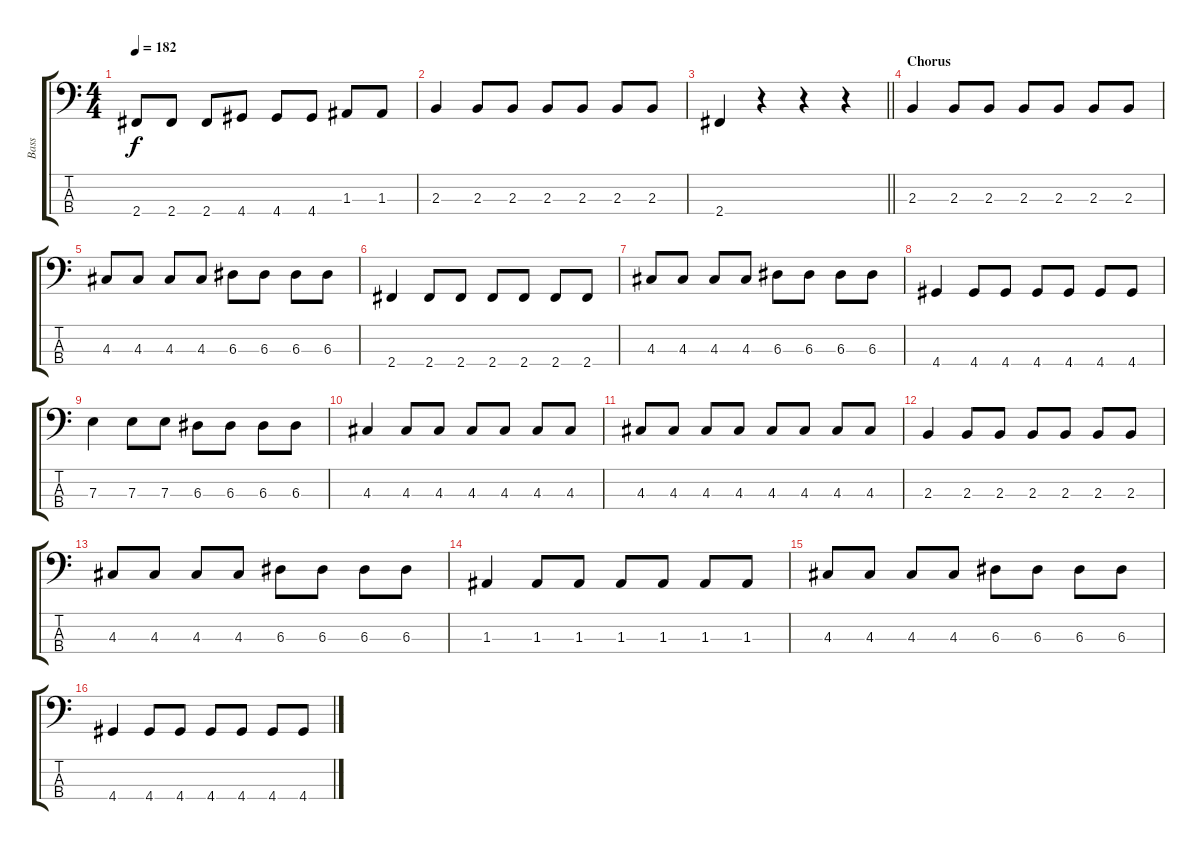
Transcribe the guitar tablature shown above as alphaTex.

\track ("Bass" "Bass") {instrument electricbasspick}
\staff {score tabs}
\tuning (G2 D2 A1 E1) {hide}
\ts (4 4)
\tempo 182
\clef f4
\ks c
2.4.8{dy f} 2.4.8 2.4.8 4.4.8 4.4.8 4.4.8 1.3.8 1.3.8 |
2.3.4 2.3.8 2.3.8 2.3.8 2.3.8 2.3.8 2.3.8 |
\barLineRight lightlight
2.4.4 r.4 r.4 r.4 |
\section ("" "Chorus")
2.3.4 2.3.8 2.3.8 2.3.8 2.3.8 2.3.8 2.3.8 |
4.3.8 4.3.8 4.3.8 4.3.8 6.3.8 6.3.8 6.3.8 6.3.8 |
2.4.4 2.4.8 2.4.8 2.4.8 2.4.8 2.4.8 2.4.8 |
4.3.8 4.3.8 4.3.8 4.3.8 6.3.8 6.3.8 6.3.8 6.3.8 |
4.4.4 4.4.8 4.4.8 4.4.8 4.4.8 4.4.8 4.4.8 |
7.3.4 7.3.8 7.3.8 6.3.8 6.3.8 6.3.8 6.3.8 |
4.3.4 4.3.8 4.3.8 4.3.8 4.3.8 4.3.8 4.3.8 |
4.3.8 4.3.8 4.3.8 4.3.8 4.3.8 4.3.8 4.3.8 4.3.8 |
2.3.4 2.3.8 2.3.8 2.3.8 2.3.8 2.3.8 2.3.8 |
4.3.8 4.3.8 4.3.8 4.3.8 6.3.8 6.3.8 6.3.8 6.3.8 |
1.3.4 1.3.8 1.3.8 1.3.8 1.3.8 1.3.8 1.3.8 |
4.3.8 4.3.8 4.3.8 4.3.8 6.3.8 6.3.8 6.3.8 6.3.8 |
4.4.4 4.4.8 4.4.8 4.4.8 4.4.8 4.4.8 4.4.8
